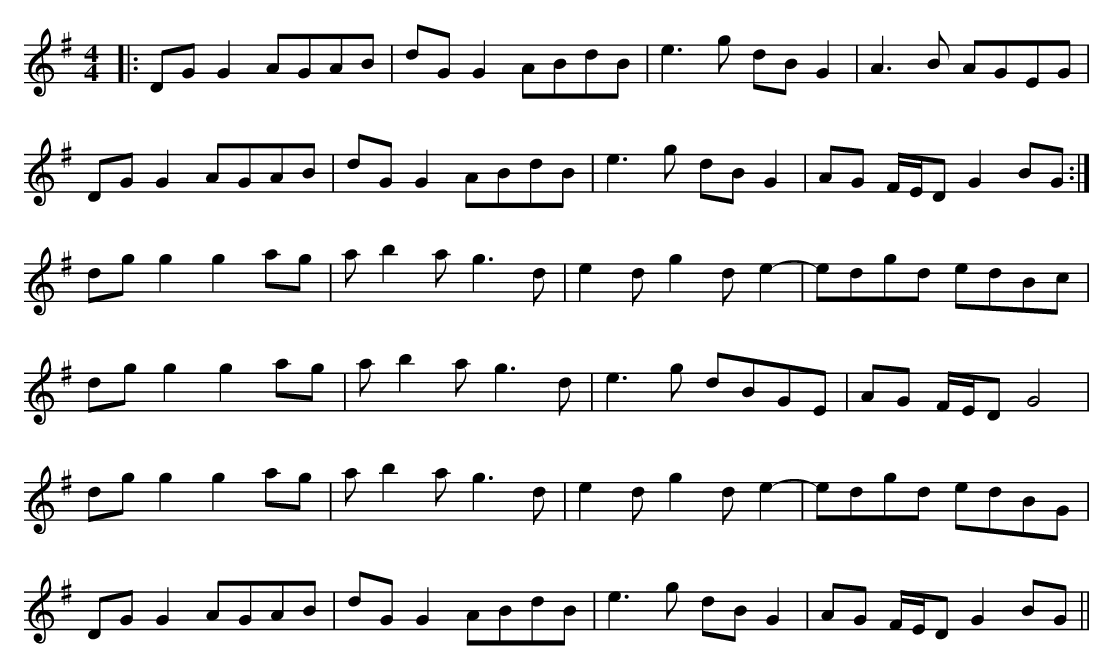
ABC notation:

X:1
M:4/4
K:G
|:DGG2 AGAB|dGG2 ABdB|e3g dBG2|A3B AGEG|
DGG2 AGAB|dGG2 ABdB|e3g dBG2|AG F/E/D G2 BG:|
dgg2 g2ag|ab2a g3d|e2dg2de2-|edgd edBc|
dgg2 g2ag|ab2a g3d|e3g dBGE|AG F/E/D G4|
dgg2 g2ag|ab2a g3d|e2dg2de2-|edgd edBG|
DGG2 AGAB|dGG2 ABdB|e3g dBG2|AG F/E/D G2 BG||
